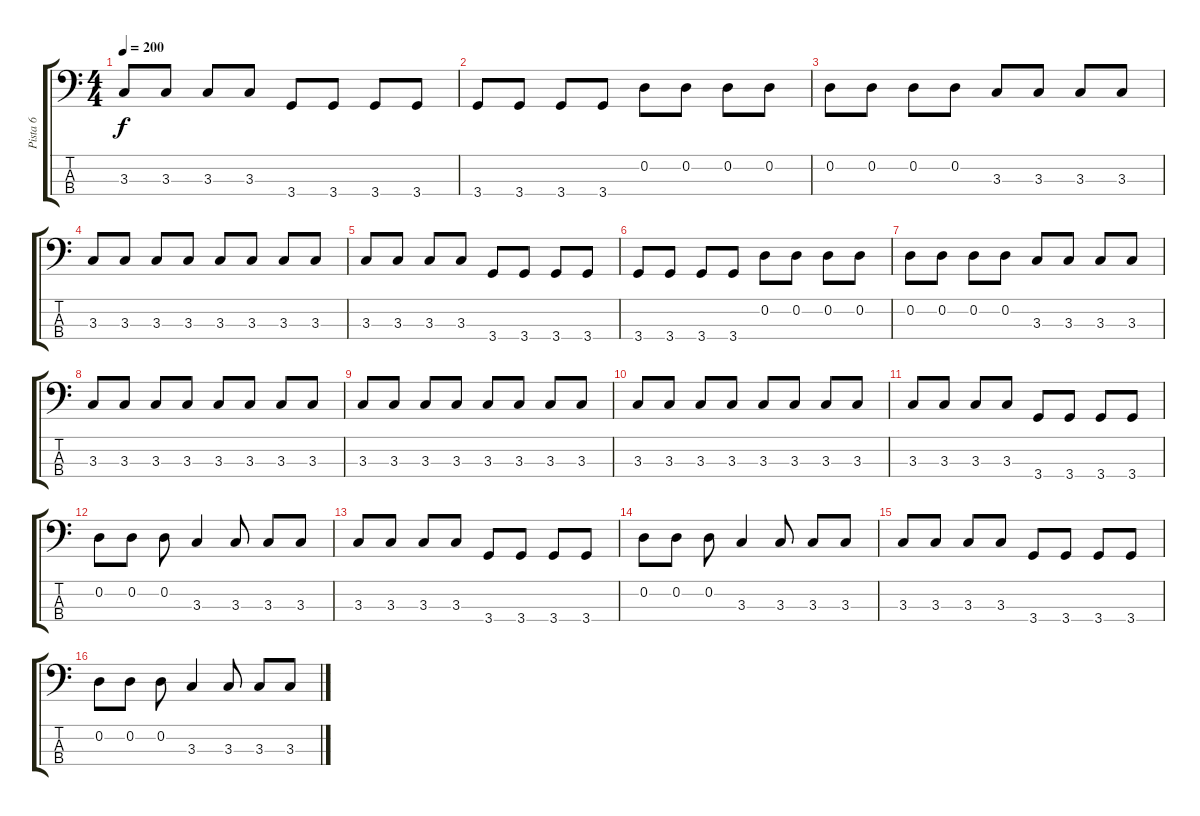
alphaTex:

\track ("Pista 6" "Pista 6") {instrument fretlessbass}
\staff {score tabs}
\tuning (G2 D2 A1 E1) {hide}
\ts (4 4)
\tempo 200
\clef f4
\ks c
3.3.8{dy f} 3.3.8 3.3.8 3.3.8 3.4.8 3.4.8 3.4.8 3.4.8 |
3.4.8 3.4.8 3.4.8 3.4.8 0.2.8 0.2.8 0.2.8 0.2.8 |
0.2.8 0.2.8 0.2.8 0.2.8 3.3.8 3.3.8 3.3.8 3.3.8 |
3.3.8 3.3.8 3.3.8 3.3.8 3.3.8 3.3.8 3.3.8 3.3.8 |
3.3.8 3.3.8 3.3.8 3.3.8 3.4.8 3.4.8 3.4.8 3.4.8 |
3.4.8 3.4.8 3.4.8 3.4.8 0.2.8 0.2.8 0.2.8 0.2.8 |
0.2.8 0.2.8 0.2.8 0.2.8 3.3.8 3.3.8 3.3.8 3.3.8 |
3.3.8 3.3.8 3.3.8 3.3.8 3.3.8 3.3.8 3.3.8 3.3.8 |
3.3.8 3.3.8 3.3.8 3.3.8 3.3.8 3.3.8 3.3.8 3.3.8 |
3.3.8 3.3.8 3.3.8 3.3.8 3.3.8 3.3.8 3.3.8 3.3.8 |
3.3.8 3.3.8 3.3.8 3.3.8 3.4.8 3.4.8 3.4.8 3.4.8 |
0.2.8 0.2.8 0.2.8 3.3.4 3.3.8 3.3.8 3.3.8 |
3.3.8 3.3.8 3.3.8 3.3.8 3.4.8 3.4.8 3.4.8 3.4.8 |
0.2.8 0.2.8 0.2.8 3.3.4 3.3.8 3.3.8 3.3.8 |
3.3.8 3.3.8 3.3.8 3.3.8 3.4.8 3.4.8 3.4.8 3.4.8 |
0.2.8 0.2.8 0.2.8 3.3.4 3.3.8 3.3.8 3.3.8
